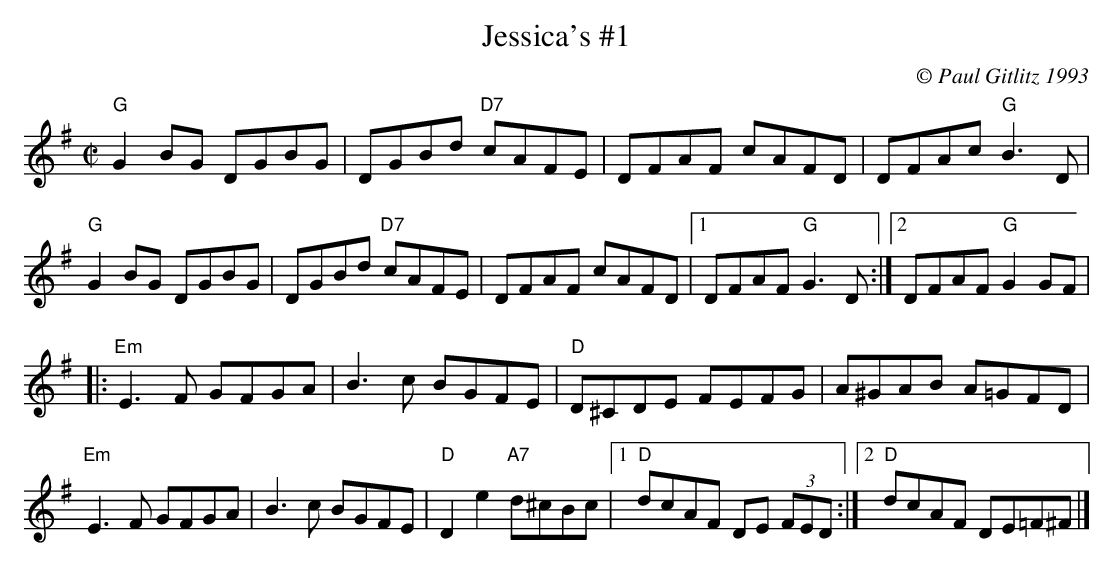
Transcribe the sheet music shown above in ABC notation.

X:1
T:Jessica's #1
M:C|
L:1/8
C:© Paul Gitlitz 1993
K:G
"G" G2BG DGBG|DGBd "D7"cAFE|DFAF cAFD|DFAc "G"B3D|!
"G" G2BG DGBG|DGBd "D7"cAFE|DFAF cAFD|1DFAF "G"G3D:|2DFAF "G"G2GF|!
|:"Em"E3F GFGA|B3c BGFE|"D"D^CDE FEFG|A^GAB A=GFD|!
"Em"E3F GFGA|B3c BGFE|"D"D2e2 "A7"d^cBc|1"D"dcAF DE (3FED:|2"D"dcAF DE=F^F|]
